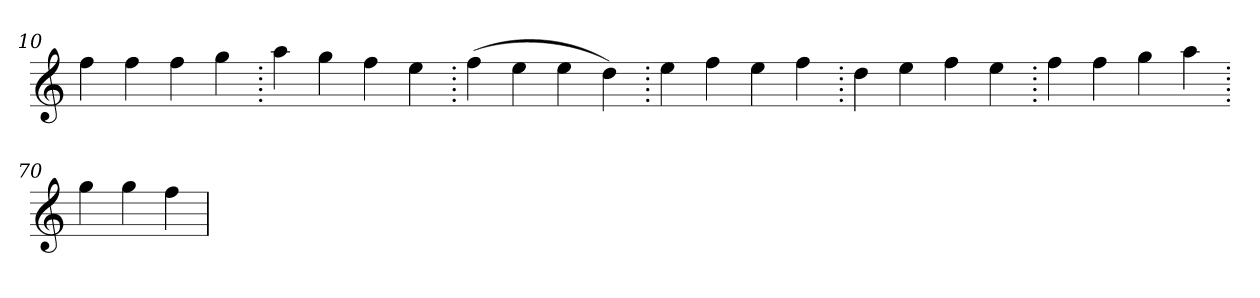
**kern
*part1
*staff1
*clefG2
=10.
4ff
4ff
4ff
4gg
=20.
4aa
4gg
4ff
4ee
=30.
(>4ff
4ee
4ee
4dd)
=40.
4ee
4ff
4ee
4ff
=50.
4dd
4ee
4ff
4ee
=60.
4ff
4ff
4gg
4aa
=70.
4gg
4gg
4ff
=
*-
